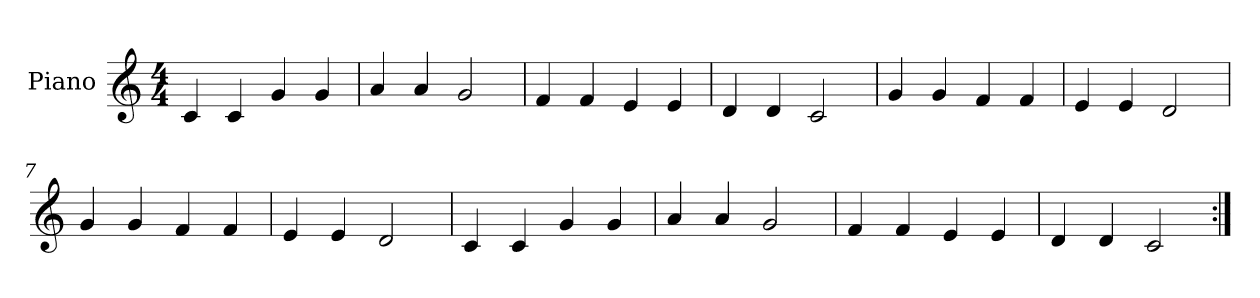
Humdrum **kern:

**kern
*part1
*staff1
*I"Piano
*I'Pno
*clefG2
*k[]
*M4/4
*MM60
=1
4c/
4c/
4g/
4g/
=2
4a/
4a/
2g/
=3
4f/
4f/
4e/
4e/
=4
4d/
4d/
2c/
=5
4g/
4g/
4f/
4f/
=6
4e/
4e/
2d/
=7
4g/
4g/
4f/
4f/
=8
4e/
4e/
2d/
!!LO:LB:g=z
=9
4c/
4c/
4g/
4g/
=10
4a/
4a/
2g/
=11
4f/
4f/
4e/
4e/
=12
4d/
4d/
2c/
=:|!
*-
